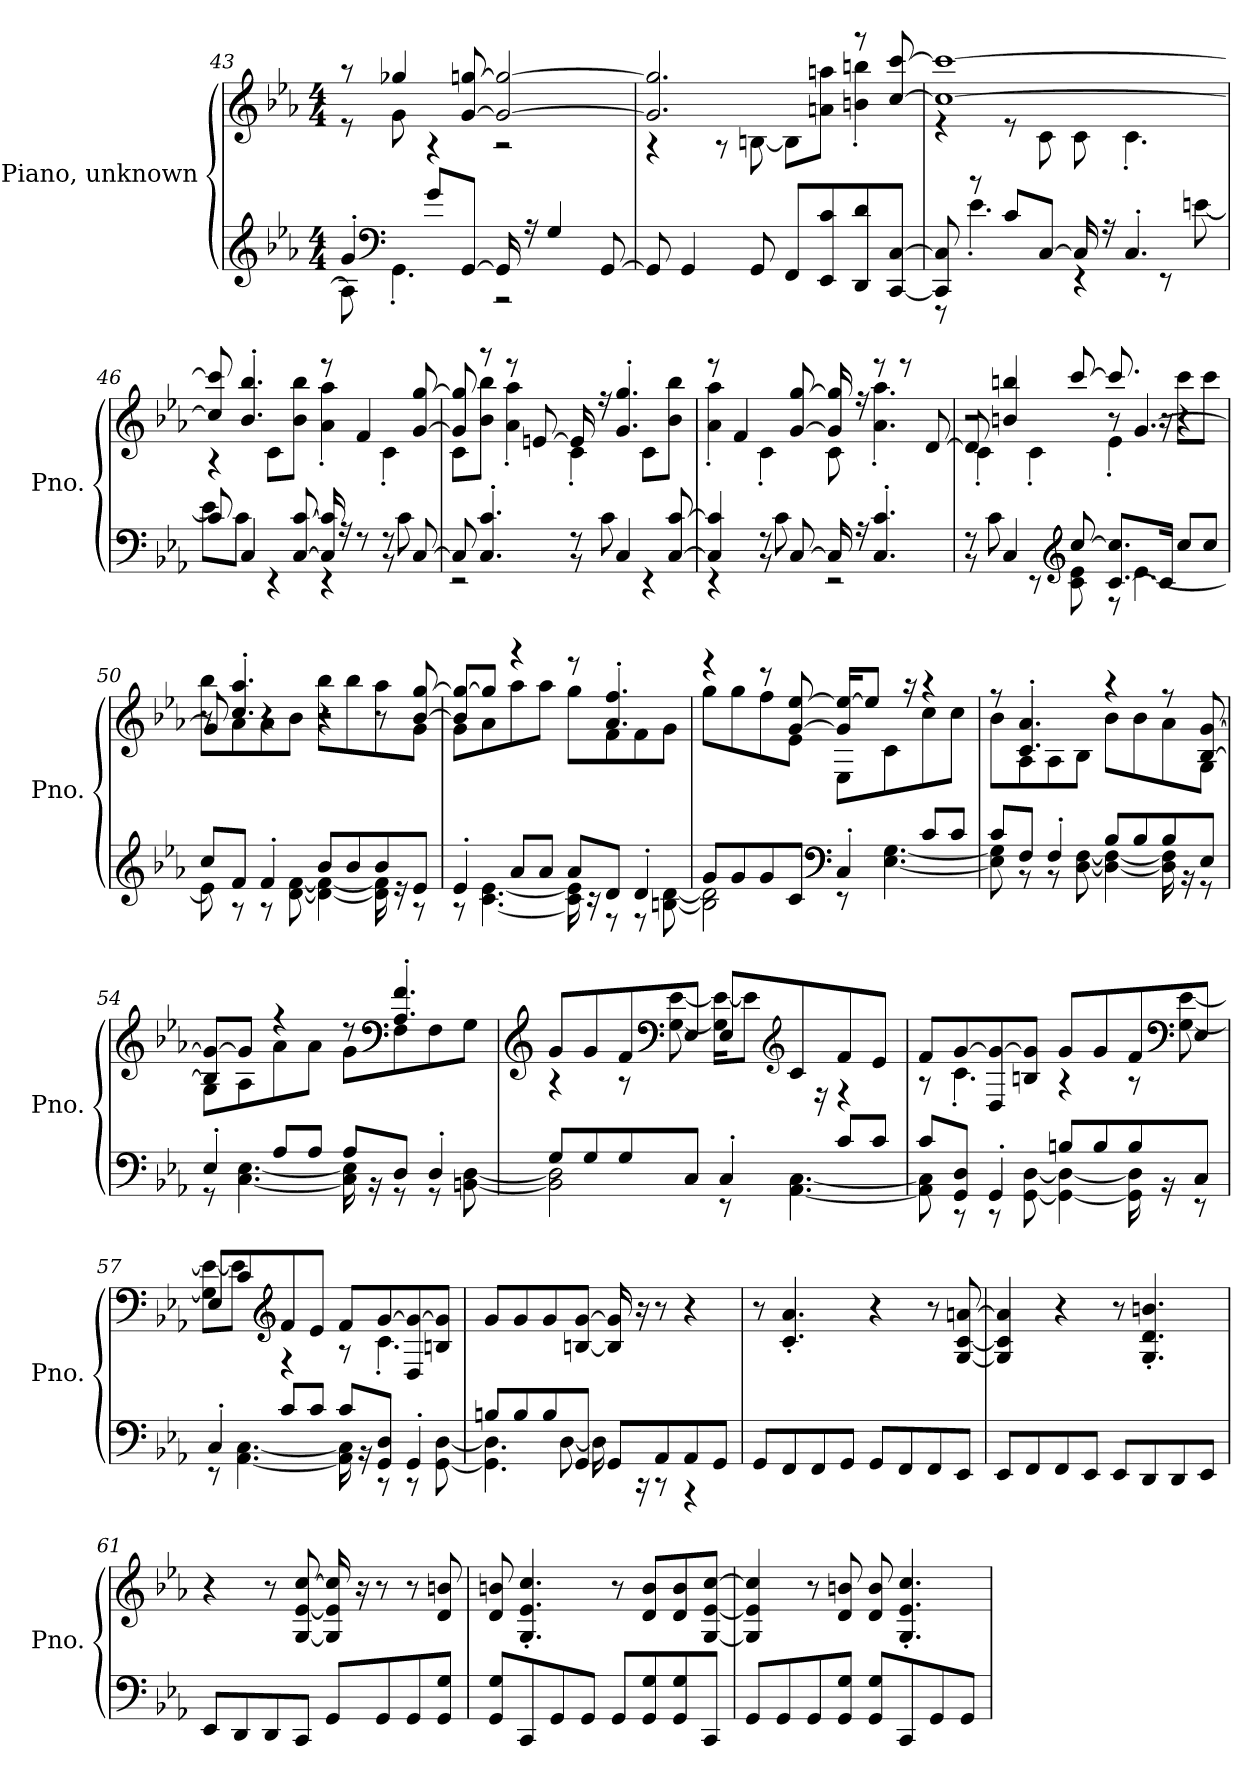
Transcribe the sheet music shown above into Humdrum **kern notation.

**kern	**kern
*part1	*part1
*staff2	*staff1
*I"Piano, unknown	*
*I'Pno.	*
*clefG2	*clefG2
*k[b-e-a-]	*k[b-e-a-]
*M4/4	*M4/4
=43	=43
*^	*^
4g'/	8A\]	8r	8r
*clefF4	*	*	*
.	4.GG'\	4gg-X/	8g\
8g/L	.	.	4r
[8GG/J	.	[8g/ [8ggn/	.
16GG/]	2r	2g/_ 2gg/_	2r
16r	.	.	.
4G/	.	.	.
[8GG/	.	.	.
*v	*v	*	*
!!LO:LB:g=z	!!
=44	=44	=44
8GG/]	2.g/] 2.gg/]	4r
4GG/	.	.
.	.	8r
8GG/	.	[8Bn\
8FF/L	.	8B\L]
8EE-/ 8c/	.	8an\ 8aan\J
8DD/ 8d/	8r	4bn\' 4bbn\'
[8CC/ [8C/J	[8cc/ [8ccc/	.
=45	=45	=45
*^	*	*
8CC/] 8C/]	8r	1cc_ 1ccc_	4r
8r	4.e-'\	.	.
8c/L	.	.	8r
[8C/J	.	.	8c\
16C/]	4r	.	8c\
16r	.	.	.
4.C'/	.	.	4.c'\
.	8r	.	.
.	[8en\	.	.
=46	=46	=46	=46
8c/	8e\L]	8cc/] 8ccc/]	4r
4C/	8c\J	4.b-/' 4.bb-/'	.
.	4r	.	8c\L
[8C/ [8c/	.	.	8b-\ 8bb-\J
16C/] 16c/]	4r	8r	4a-\' 4aa-\'
16r	.	.	.
8r	.	4f/	.
8r	8r	.	4c'\
[8C/	8c\	[8g/ [8gg/	.
!!LO:LB:g=z	!!
=47	=47	=47	=47
8C/]	2r	8g/] 8gg/]	8c\L
4.C/' 4.c/'	.	8r	8b-\ 8bb-\J
.	.	8r	4a-\' 4aa-\'
.	.	[8en/	.
8r	8r	16e/]	4c'\
.	.	16r	.
4C/	8c\	4.g/' 4.gg/'	.
.	4r	.	8c\L
[8C/ [8c/	.	.	8b-\ 8bb-\J
=48	=48	=48	=48
4C/] 4c/]	4r	8r	4a-\' 4aa-\'
.	.	4f/	.
8r	8r	.	4c'\
[8C/	8c\	[8g/ [8gg/	.
16C/]	2r	16g/] 16gg/]	8c\
16r	.	16r	.
4.C/' 4.c/'	.	8r	4.a-\' 4.aa-\'
.	.	8r	.
.	.	[8d/	.
=49	=49	=49	=49
*	*	*	*^
8r	8r	8d/]	4c'\	2r
4C/	8c\	4bn/ 4bbn/	.	.
.	8r	.	4c'\	.
*clefG2	*	*	*	*
[8cc/	8c\ 8e-\	[8ccc/	.	.
[8.c/ 8.cc/]L	8r	8.ccc/]	4e-'\	8r
.	[4.e-\	.	.	[4.g/
16c/Jk]	.	16r	.	.
8cc/L	.	4r	8ccc\L	.
8cc/J	.	.	8ccc\J	.
!!LO:LB:g=z	!!	!!
=50	=50	=50	=50	=50
8cc/L	8e-\]	8r	8bb-\L	8g/]
8f/J	8r	4.cc/' 4.aa-/'	8a-\	8r
4f'/	8r	.	8a-\	4r
.	[8d\ [8f\	.	8b-\J	.
8b-/L	4d\_ 4f\_	4r	8bb-\L	2r
8b-/	.	.	8bb-\	.
8b-/	16d\] 16f\]	8r	8aa-\	.
.	16r	.	.	.
8e-/J	8r	[8b-/ [8gg/	8g\J	.
*	*	*	*v	*v
=51	=51	=51	=51
4e-'/	8r	8b-/] 8gg/_L	8g\L
.	[4.c\ [4.e-\	8gg/J]	8a-\
8a-/L	.	4r	8aa-\
8a-/J	.	.	8aa-\J
8a-/L	16c\] 16e-\]	8r	8gg\L
.	16r	.	.
8d/J	8r	4.a-/' 4.ff/'	8f\
4d'/	8r	.	8f\
.	[8Bn\ [8d\	.	8g\J
=52	=52	=52	=52
8g/L	2B\] 2d\]	4r	8gg\L
8g/	.	.	8gg\
8g/	.	8r	8ff\
8c/J	.	[8g/ [8ee-/	8e-\J
*clefF4	*	*	*
4C'/	8r	16g/] 16ee-/_KL	8E-\L
.	.	8ee-/J]	.
.	[4.E-\ [4.G\	.	8c\
.	.	16r	.
8c/L	.	4r	8cc\
8c/J	.	.	8cc\J
!!LO:LB:g=z	!!
=53	=53	=53	=53
8c/L	8E-\] 8G\]	8r	8b-\L
8F/J	8r	4.c/' 4.a-/'	8A-\
4F'/	8r	.	8A-\
.	[8D\ [8F\	.	8B-\J
8B-/L	4D\_ 4F\_	4r	8b-\L
8B-/	.	.	8b-\
8B-/	16D\] 16F\]	8r	8a-\
.	16r	.	.
8E-/J	8r	[8B-/ [8g/	8G\J
=54	=54	=54	=54
4E-'/	8r	8B-/] 8g/_L	8G\L
.	[4.C\ [4.E-\	8g/J]	8A-\
8A-/L	.	4r	8a-\
8A-/J	.	.	8a-\J
8A-/L	16C\] 16E-\]	8r	8g\L
.	16r	.	.
*	*	*clefF4	*
8D/J	8r	4.A-/' 4.f/'	8F\
4D'/	8r	.	8F\
.	[8BBn\ [8D\	.	8G\J
=55	=55	=55	=55
*	*	*clefG2	*
8G/L	2BB\] 2D\]	8g/L	4r
8G/	.	8g/	.
8G/	.	8f/	8r
*	*	*clefF4	*
8C/J	.	8E-/J	[8G\ [8e-\
4C'/	8r	8E-/L	16G\] 16e-\_KL
.	.	.	8e-\J]
*	*	*clefG2	*
.	[4.AA-\ [4.C\	8c/	.
.	.	.	16r
8c/L	.	8f/	4r
8c/J	.	8e-/J	.
!!LO:PB:g=z	!!
=56	=56	=56	=56
8c/L	8AA-\] 8C\]	8f/L	8r
8GG/ 8D/J	8r	[8g/	4.c'\
4GG'/	8r	8D/ 8g/_	.
.	[8GG\ [8D\	8Bn/ 8g/]J	.
8Bn/L	4GG\_ 4D\_	8g/L	4r
8B/	.	8g/	.
8B/	16GG\] 16D\]	8f/	8r
.	16r	.	.
*	*	*clefF4	*
8C/J	8r	8E-/J	[8G\ [8e-\
=57	=57	=57	=57
4C'/	8r	8E-/L	8G\] 8e-\_L
.	[4.AA-\ [4.C\	8c/	8e-\J]
*	*	*clefG2	*
8c/L	.	8f/	4r
8c/J	.	8e-/J	.
8c/L	16AA-\] 16C\]	8f/L	8r
.	16r	.	.
8GG/ 8D/J	8r	[8g/	4.c'\
4GG'/	8r	8D/ 8g/_	.
.	[8GG\ [8D\	8Bn/ 8g/]J	.
*	*	*v	*v
=58	=58	=58
8Bn/L	4.GG\] 4.D\]	8g/L
8B/	.	8g/
8B/	.	8g/
8GG/J	[8D\	[8Bn/ [8g/J
8GG/L	16D\]	16B/] 16g/]
.	16r	16r
8AA-/	8r	8r
8AA-/	4r	4r
8GG/J	.	.
*v	*v	*
!!LO:LB:g=z
=59	=59
8GG/L	8r
8FF/	4.c/' 4.a-/'
8FF/	.
8GG/J	.
8GG/L	4r
8FF/	.
8FF/	8r
8EE-/J	[8G/ [8c/ [8an/
=60	=60
8EE-/L	4G/] 4c/] 4a/]
8FF/	.
8FF/	4r
8EE-/J	.
8EE-/L	8r
8DD/	4.G/' 4.d/' 4.bn/'
8DD/	.
8EE-/J	.
=61	=61
8EE-/L	4r
8DD/	.
8DD/	8r
8CC/J	[8G/ [8e-/ [8cc/
8GG/L	16G/] 16e-/] 16cc/]
.	16r
8GG/	8r
8GG/	8r
8GG/ 8G/J	8d/ 8bn/
=62	=62
8GG/ 8G/L	8d/ 8bn/
8CC/	4.G/' 4.e-/' 4.cc/'
8GG/	.
8GG/J	.
8GG/L	8r
8GG/ 8G/	8d/ 8b/L
8GG/ 8G/	8d/ 8b/
8CC/J	[8G/ [8e-/ [8cc/J
!!LO:LB:g=z
=63	=63
8GG/L	4G/] 4e-/] 4cc/]
8GG/	.
8GG/	8r
8GG/ 8G/J	8d/ 8bn/
8GG/ 8G/L	8d/ 8b/
8CC/	4.G/' 4.e-/' 4.cc/'
8GG/	.
8GG/J	.
=	=
*-	*-
